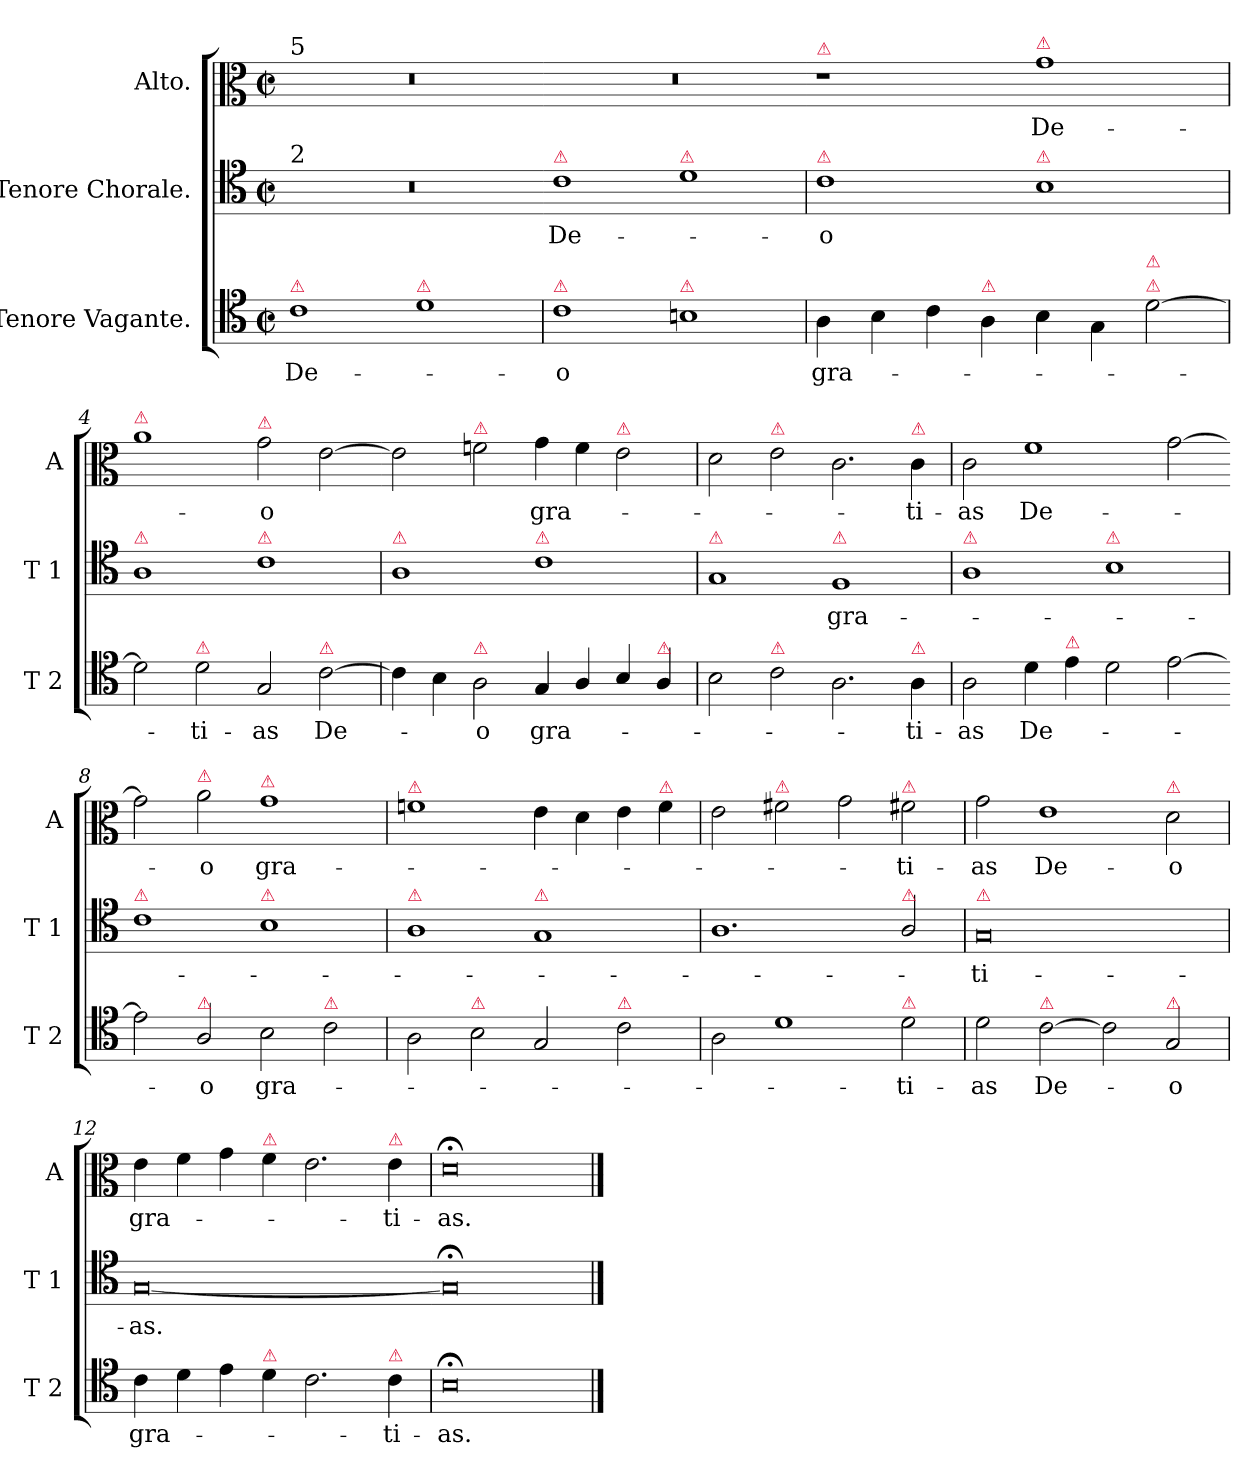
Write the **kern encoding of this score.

**kern	**text	**kern	**text	**kern	**text
*part3	*part3	*part2	*part2	*part1	*part1
*staff3	*staff3	*staff2	*staff2	*staff1	*staff1
*I"Tenore Vagante.	*	*I"Tenore Chorale.	*	*I"Alto.	*
*I'T 2	*	*I'T 1	*	*I'A	*
*clefC4	*	*clefC4	*	*clefC3	*
*k[]	*	*k[]	*	*k[]	*
*M2/1	*	*M2/1	*	*M2/1	*
*met(c|)	*	*met(c|)	*	*met(c|)	*
=1	=1	=1	=1	=1	=1
!	!	!	!	!LO:TX:a:t=5	!
!	!	!LO:TX:a:t=2	!	!	!
!LO:TX:a:color=crimson:t=⚠	!	!	!	!	!
1c	De-	0r	.	0r	.
!LO:TX:a:color=crimson:t=⚠	!	!	!	!	!
1d	.	.	.	.	.
=2	=2-	=2-	=2-	=2-	=2-
!	!	!LO:TX:a:color=crimson:t=⚠	!	!	!
!LO:TX:a:color=crimson:t=⚠	!	!	!	!	!
1c	-o	1c	De-	0r	.
!	!	!LO:TX:a:color=crimson:t=⚠	!	!	!
!LO:TX:a:color=crimson:t=⚠	!	!	!	!	!
1Bn	.	1d	.	.	.
=3	=3-	=3	=3-	=3-	=3-
!	!	!	!	!LO:TX:a:color=crimson:t=⚠	!
!	!	!LO:TX:a:color=crimson:t=⚠	!	!	!
4A\	gra-	1c	-o	1r	.
4B\	.	.	.	.	.
4c\	.	.	.	.	.
!LO:TX:a:color=crimson:t=⚠	!	!	!	!	!
4A\	.	.	.	.	.
!	!	!	!	!LO:TX:a:color=crimson:t=⚠	!
!	!	!LO:TX:a:color=crimson:t=⚠	!	!	!
4B\	.	1B	.	1g	De-
4G\	.	.	.	.	.
!LO:TX:a:color=crimson:t=⚠	!	!	!	!	!
!LO:TX:a:color=crimson:t=⚠	!	!	!	!	!
[2d\	.	.	.	.	.
=4	=4	=4	=4	=4	=4
!	!	!	!	!LO:TX:a:color=crimson:t=⚠	!
!	!	!LO:TX:a:color=crimson:t=⚠	!	!	!
2d\]	.	1A	.	1a	.
!LO:TX:a:color=crimson:t=⚠	!	!	!	!	!
2d\	-ti-	.	.	.	.
!	!	!	!	!LO:TX:a:color=crimson:t=⚠	!
!	!	!LO:TX:a:color=crimson:t=⚠	!	!	!
2G/	-as	1c	.	2g\	-o
!LO:TX:a:color=crimson:t=⚠	!	!	!	!	!
[2c\	De-	.	.	[2e\	.
=5	=5-	=5	=5-	=5-	=5-
!	!	!LO:TX:a:color=crimson:t=⚠	!	!	!
4c\]	.	1A	.	2e\]	.
4B\	.	.	.	.	.
!	!	!	!	!LO:TX:a:color=crimson:t=⚠	!
!LO:TX:a:color=crimson:t=⚠	!	!	!	!	!
2A\	-o	.	.	2fn\	.
!	!	!LO:TX:a:color=crimson:t=⚠	!	!	!
4G/	gra-	1c	.	4g\	gra-
4A/	.	.	.	4f\	.
!	!	!	!	!LO:TX:a:color=crimson:t=⚠	!
4B/	.	.	.	2e\	.
!LO:TX:a:color=crimson:t=⚠	!	!	!	!	!
4A/	.	.	.	.	.
=6	=6	=6	=6	=6	=6
!	!	!LO:TX:a:color=crimson:t=⚠	!	!	!
2B\	.	1G	.	2d\	.
!	!	!	!	!LO:TX:a:color=crimson:t=⚠	!
!LO:TX:a:color=crimson:t=⚠	!	!	!	!	!
2c\	.	.	.	2e\	.
!	!	!LO:TX:a:color=crimson:t=⚠	!	!	!
2.A\	.	1F	gra-	2.c\	.
!	!	!	!	!LO:TX:a:color=crimson:t=⚠	!
!LO:TX:a:color=crimson:t=⚠	!	!	!	!	!
4A\	-ti-	.	.	4c\	-ti-
=7	=7	=7	=7	=7	=7
!	!	!LO:TX:a:color=crimson:t=⚠	!	!	!
2A\	-as	1A	.	2c\	-as
4d\	De-	.	.	1f	De-
!LO:TX:a:color=crimson:t=⚠	!	!	!	!	!
4e\	.	.	.	.	.
!	!	!LO:TX:a:color=crimson:t=⚠	!	!	!
2d\	.	1B	.	.	.
[2e\	.	.	.	[2g\	.
=8-	=8-	=8	=8-	=8-	=8-
!	!	!LO:TX:a:color=crimson:t=⚠	!	!	!
2e\]	.	1c	.	2g\]	.
!	!	!	!	!LO:TX:a:color=crimson:t=⚠	!
!LO:TX:a:color=crimson:t=⚠	!	!	!	!	!
2A/	-o	.	.	2a\	-o
!	!	!	!	!LO:TX:a:color=crimson:t=⚠	!
!	!	!LO:TX:a:color=crimson:t=⚠	!	!	!
2B\	gra-	1B	.	1g	gra-
!LO:TX:a:color=crimson:t=⚠	!	!	!	!	!
2c\	.	.	.	.	.
=9	=9	=9	=9	=9	=9
!	!	!	!	!LO:TX:a:color=crimson:t=⚠	!
!	!	!LO:TX:a:color=crimson:t=⚠	!	!	!
2A\	.	1A	.	1fn	.
!LO:TX:a:color=crimson:t=⚠	!	!	!	!	!
2B\	.	.	.	.	.
!	!	!LO:TX:a:color=crimson:t=⚠	!	!	!
2G/	.	1G	.	4e\	.
.	.	.	.	4d\	.
!LO:TX:a:color=crimson:t=⚠	!	!	!	!	!
2c\	.	.	.	4e\	.
!	!	!	!	!LO:TX:a:color=crimson:t=⚠	!
.	.	.	.	4f\	.
=10	=10	=10	=10	=10	=10
2A\	.	1.A	.	2e\	.
!	!	!	!	!LO:TX:a:color=crimson:t=⚠	!
1d	.	.	.	2f#X\	.
.	.	.	.	2g\	.
!	!	!	!	!LO:TX:a:color=crimson:t=⚠	!
!	!	!LO:TX:a:color=crimson:t=⚠	!	!	!
!LO:TX:a:color=crimson:t=⚠	!	!	!	!	!
2d\	-ti-	2A/	.	2f#X\	-ti-
=11	=11	=11	=11	=11	=11
!	!	!LO:TX:a:color=crimson:t=⚠	!	!	!
2d\	-as	0G	-ti-	2g\	-as
!LO:TX:a:color=crimson:t=⚠	!	!	!	!	!
[2c\	De-	.	.	1e	De-
2c\]	.	.	.	.	.
!	!	!	!	!LO:TX:a:color=crimson:t=⚠	!
!LO:TX:a:color=crimson:t=⚠	!	!	!	!	!
2G/	-o	.	.	2d\	-o
=12	=12	=12	=12	=12	=12
4c\	gra-	[0G	-as.	4e\	gra-
4d\	.	.	.	4f\	.
4e\	.	.	.	4g\	.
!	!	!	!	!LO:TX:a:color=crimson:t=⚠	!
!LO:TX:a:color=crimson:t=⚠	!	!	!	!	!
4d\	.	.	.	4f\	.
2.c\	.	.	.	2.e\	.
!	!	!	!	!LO:TX:a:color=crimson:t=⚠	!
!LO:TX:a:color=crimson:t=⚠	!	!	!	!	!
4c\	-ti-	.	.	4e\	-ti-
=13	=13	=13-	=13	=13	=13
0B;<	-as.	0G;<]	.	0d;<	-as.
==	==	==	==	==	==
*-	*-	*-	*-	*-	*-
